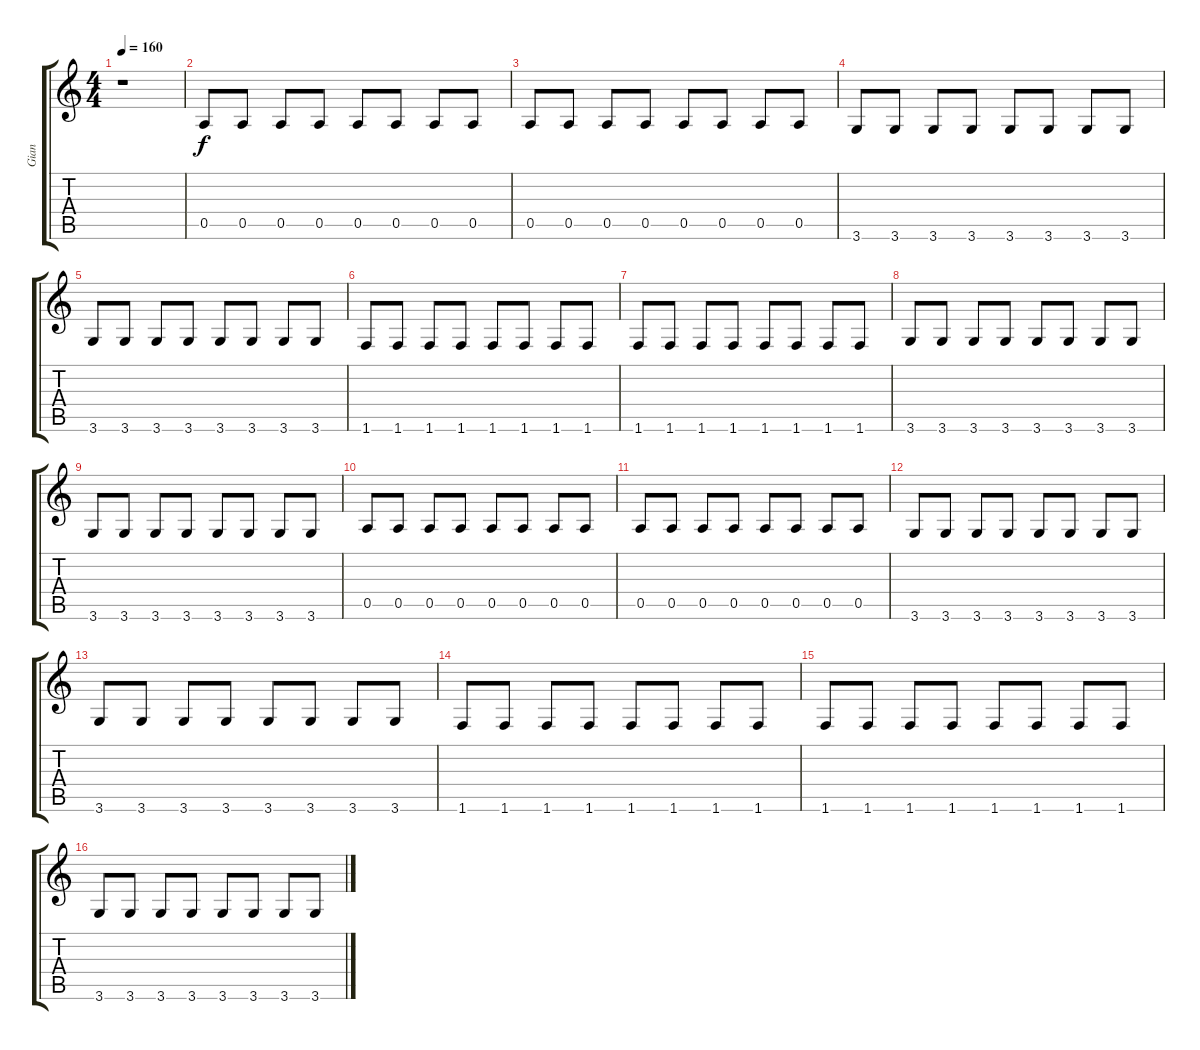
\track ("Gian" "Gian") {instrument overdrivenguitar}
\staff {score tabs}
\tuning (E4 B3 G3 D3 A2 E2) {hide}
\ts (4 4)
\tempo 160
\tempo 172
\tempo 160
\clef g2
\ks c
r.1{dy f instrument overdrivenguitar} |
0.5.8 0.5.8 0.5.8 0.5.8 0.5.8 0.5.8 0.5.8 0.5.8 |
0.5.8 0.5.8 0.5.8 0.5.8 0.5.8 0.5.8 0.5.8 0.5.8 |
3.6.8 3.6.8 3.6.8 3.6.8 3.6.8 3.6.8 3.6.8 3.6.8 |
3.6.8 3.6.8 3.6.8 3.6.8 3.6.8 3.6.8 3.6.8 3.6.8 |
1.6.8 1.6.8 1.6.8 1.6.8 1.6.8 1.6.8 1.6.8 1.6.8 |
1.6.8 1.6.8 1.6.8 1.6.8 1.6.8 1.6.8 1.6.8 1.6.8 |
3.6.8 3.6.8 3.6.8 3.6.8 3.6.8 3.6.8 3.6.8 3.6.8 |
3.6.8 3.6.8 3.6.8 3.6.8 3.6.8 3.6.8 3.6.8 3.6.8 |
0.5.8 0.5.8 0.5.8 0.5.8 0.5.8 0.5.8 0.5.8 0.5.8 |
0.5.8 0.5.8 0.5.8 0.5.8 0.5.8 0.5.8 0.5.8 0.5.8 |
3.6.8 3.6.8 3.6.8 3.6.8 3.6.8 3.6.8 3.6.8 3.6.8 |
3.6.8 3.6.8 3.6.8 3.6.8 3.6.8 3.6.8 3.6.8 3.6.8 |
1.6.8 1.6.8 1.6.8 1.6.8 1.6.8 1.6.8 1.6.8 1.6.8 |
1.6.8 1.6.8 1.6.8 1.6.8 1.6.8 1.6.8 1.6.8 1.6.8 |
3.6.8 3.6.8 3.6.8 3.6.8 3.6.8 3.6.8 3.6.8 3.6.8
